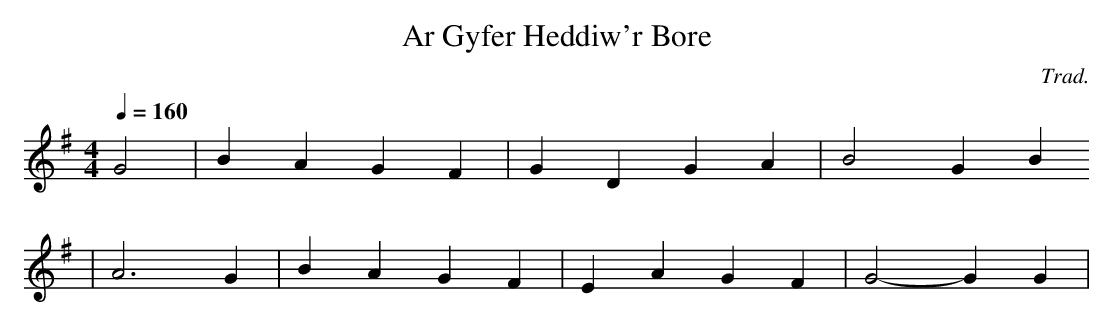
X:1
T:Ar Gyfer Heddiw'r Bore
M:4/4
L:1/4
Q:160
C:Trad.
K:G
G2 | B A G F | G D G A | B2 G B
| A3 G | B A G F | E A G F | G2 -G G|
